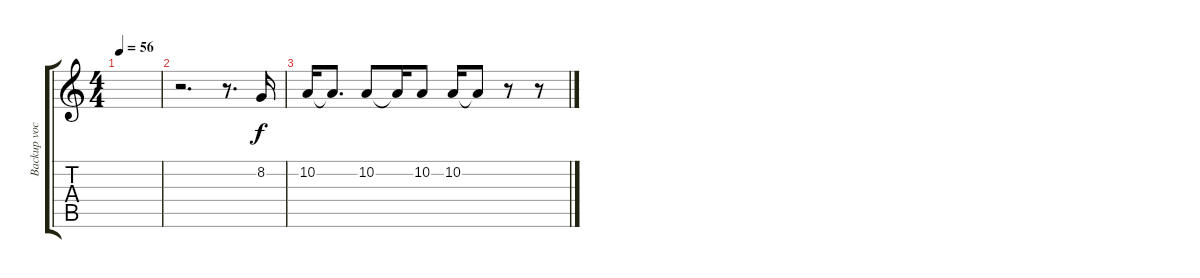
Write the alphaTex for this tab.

\track ("Backup vocals" "Backup voc") {instrument violin}
\staff {score tabs}
\tuning (E4 B3 G3 D3 A2 E2) {hide}
\ts (4 4)
\tempo 56
\clef g2
\ks c
|
r.2{d} r.8{d} 8.2.16 |
10.2.16 10.2{t}.8{d} 10.2.8 10.2{t}.16 10.2.8 10.2.16 10.2{t}.8 r.8 r.8
